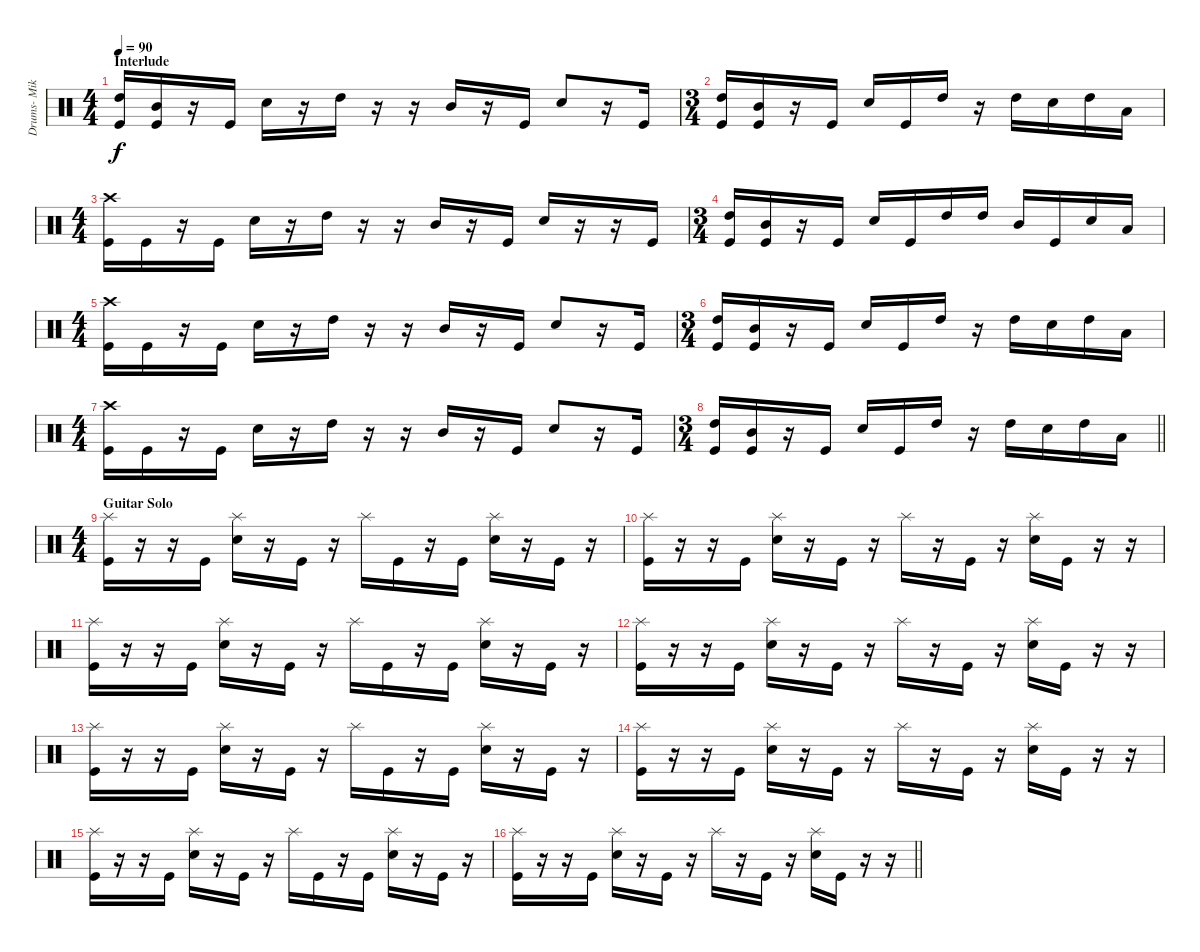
\track ("Drums- Mike Wengren" "Drums- Mik") {instrument percussion}
\staff {score}
\articulation defaults
\ts (4 4)
\section ("" "Interlude")
\tempo 90
\clef neutral
\ks c
("High Tom (hit)" "Kick (hit)").16{dy f} ("Mid Tom (hit)" "Kick (hit)").16 r.16 "Kick (hit)".16 "Electric Snare (hit)".16 r.16 "High Tom (hit)".16 r.16 r.16 "Mid Tom (hit)".16 r.16 "Kick (hit)".16 "Electric Snare (hit)".8 r.16 "Kick (hit)".16 |
\ts (3 4)
("High Tom (hit)" "Kick (hit)").16 ("Mid Tom (hit)" "Kick (hit)").16 r.16 "Kick (hit)".16 "Electric Snare (hit)".16 "Kick (hit)".16 "High Tom (hit)".16 r.16 "High Tom (hit)".16 "Electric Snare (hit)".16 "High Tom (hit)".16 "Low Tom (hit)".16 |
\ts (4 4)
("Crash high (hit)" "Kick (hit)").16 "Kick (hit)".16 r.16 "Kick (hit)".16 "Electric Snare (hit)".16 r.16 "High Tom (hit)".16 r.16 r.16 "Mid Tom (hit)".16 r.16 "Kick (hit)".16 "Electric Snare (hit)".16 r.16 r.16 "Kick (hit)".16 |
\ts (3 4)
("High Tom (hit)" "Kick (hit)").16 ("Mid Tom (hit)" "Kick (hit)").16 r.16 "Kick (hit)".16 "Electric Snare (hit)".16 "Kick (hit)".16 "High Tom (hit)".16 "High Tom (hit)".16 "Mid Tom (hit)".16 "Kick (hit)".16 "Electric Snare (hit)".16 "Low Tom (hit)".16 |
\ts (4 4)
("Crash high (hit)" "Kick (hit)").16 "Kick (hit)".16 r.16 "Kick (hit)".16 "Electric Snare (hit)".16 r.16 "High Tom (hit)".16 r.16 r.16 "Mid Tom (hit)".16 r.16 "Kick (hit)".16 "Electric Snare (hit)".8 r.16 "Kick (hit)".16 |
\ts (3 4)
("High Tom (hit)" "Kick (hit)").16 ("Mid Tom (hit)" "Kick (hit)").16 r.16 "Kick (hit)".16 "Electric Snare (hit)".16 "Kick (hit)".16 "High Tom (hit)".16 r.16 "High Tom (hit)".16 "Electric Snare (hit)".16 "High Tom (hit)".16 "Low Tom (hit)".16 |
\ts (4 4)
("Crash high (hit)" "Kick (hit)").16 "Kick (hit)".16 r.16 "Kick (hit)".16 "Electric Snare (hit)".16 r.16 "High Tom (hit)".16 r.16 r.16 "Mid Tom (hit)".16 r.16 "Kick (hit)".16 "Electric Snare (hit)".8 r.16 "Kick (hit)".16 |
\ts (3 4)
\barLineRight lightlight
("High Tom (hit)" "Kick (hit)").16 ("Mid Tom (hit)" "Kick (hit)").16 r.16 "Kick (hit)".16 "Electric Snare (hit)".16 "Kick (hit)".16 "High Tom (hit)".16 r.16 "High Tom (hit)".16 "Electric Snare (hit)".16 "High Tom (hit)".16 "Low Tom (hit)".16 |
\ts (4 4)
\section ("" "Guitar Solo")
("Splash (hit)" "Kick (hit)").16 r.16 r.16 "Kick (hit)".16 ("Splash (hit)" "Electric Snare (hit)").16 r.16 "Kick (hit)".16 r.16 "Splash (hit)".16 "Kick (hit)".16 r.16 "Kick (hit)".16 ("Splash (hit)" "Electric Snare (hit)").16 r.16 "Kick (hit)".16 r.16 |
("Splash (hit)" "Kick (hit)").16 r.16 r.16 "Kick (hit)".16 ("Splash (hit)" "Electric Snare (hit)").16 r.16 "Kick (hit)".16 r.16 "Splash (hit)".16 r.16 "Kick (hit)".16 r.16 ("Splash (hit)" "Electric Snare (hit)").16 "Kick (hit)".16 r.16 r.16 |
("Splash (hit)" "Kick (hit)").16 r.16 r.16 "Kick (hit)".16 ("Splash (hit)" "Electric Snare (hit)").16 r.16 "Kick (hit)".16 r.16 "Splash (hit)".16 "Kick (hit)".16 r.16 "Kick (hit)".16 ("Splash (hit)" "Electric Snare (hit)").16 r.16 "Kick (hit)".16 r.16 |
("Splash (hit)" "Kick (hit)").16 r.16 r.16 "Kick (hit)".16 ("Splash (hit)" "Electric Snare (hit)").16 r.16 "Kick (hit)".16 r.16 "Splash (hit)".16 r.16 "Kick (hit)".16 r.16 ("Splash (hit)" "Electric Snare (hit)").16 "Kick (hit)".16 r.16 r.16 |
("Splash (hit)" "Kick (hit)").16 r.16 r.16 "Kick (hit)".16 ("Splash (hit)" "Electric Snare (hit)").16 r.16 "Kick (hit)".16 r.16 "Splash (hit)".16 "Kick (hit)".16 r.16 "Kick (hit)".16 ("Splash (hit)" "Electric Snare (hit)").16 r.16 "Kick (hit)".16 r.16 |
("Splash (hit)" "Kick (hit)").16 r.16 r.16 "Kick (hit)".16 ("Splash (hit)" "Electric Snare (hit)").16 r.16 "Kick (hit)".16 r.16 "Splash (hit)".16 r.16 "Kick (hit)".16 r.16 ("Splash (hit)" "Electric Snare (hit)").16 "Kick (hit)".16 r.16 r.16 |
("Splash (hit)" "Kick (hit)").16 r.16 r.16 "Kick (hit)".16 ("Splash (hit)" "Electric Snare (hit)").16 r.16 "Kick (hit)".16 r.16 "Splash (hit)".16 "Kick (hit)".16 r.16 "Kick (hit)".16 ("Splash (hit)" "Electric Snare (hit)").16 r.16 "Kick (hit)".16 r.16 |
\barLineRight lightlight
("Splash (hit)" "Kick (hit)").16 r.16 r.16 "Kick (hit)".16 ("Splash (hit)" "Electric Snare (hit)").16 r.16 "Kick (hit)".16 r.16 "Splash (hit)".16 r.16 "Kick (hit)".16 r.16 ("Splash (hit)" "Electric Snare (hit)").16 "Kick (hit)".16 r.16 r.16
